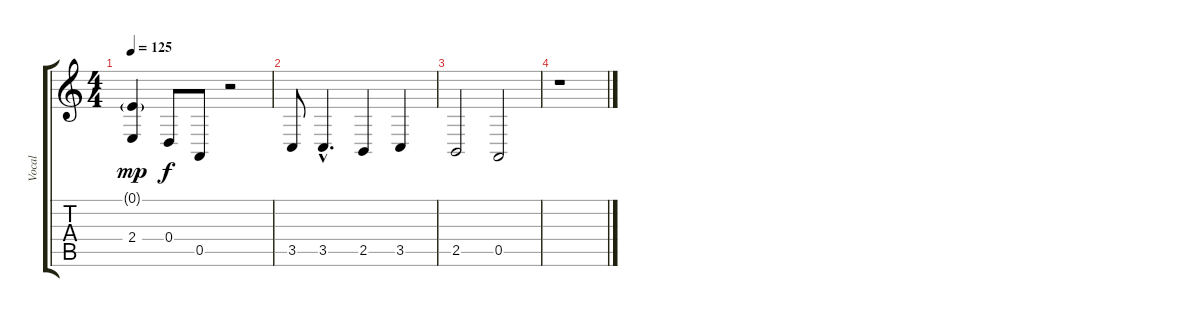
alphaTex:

\track ("Vocal" "Vocal") {instrument tenorsax}
\staff {score tabs}
\tuning (E4 B3 G3 D3 A2 E2) {hide}
\ts (4 4)
\tempo 125
\clef g2
\ks c
(0.1{g} 2.4).4{dy mp} 0.4.8{dy f} 0.5.8 r.2 |
3.5.8 3.5{hac}.4{d} 2.5.4 3.5.4 |
2.5.2 0.5.2 |
r.1
